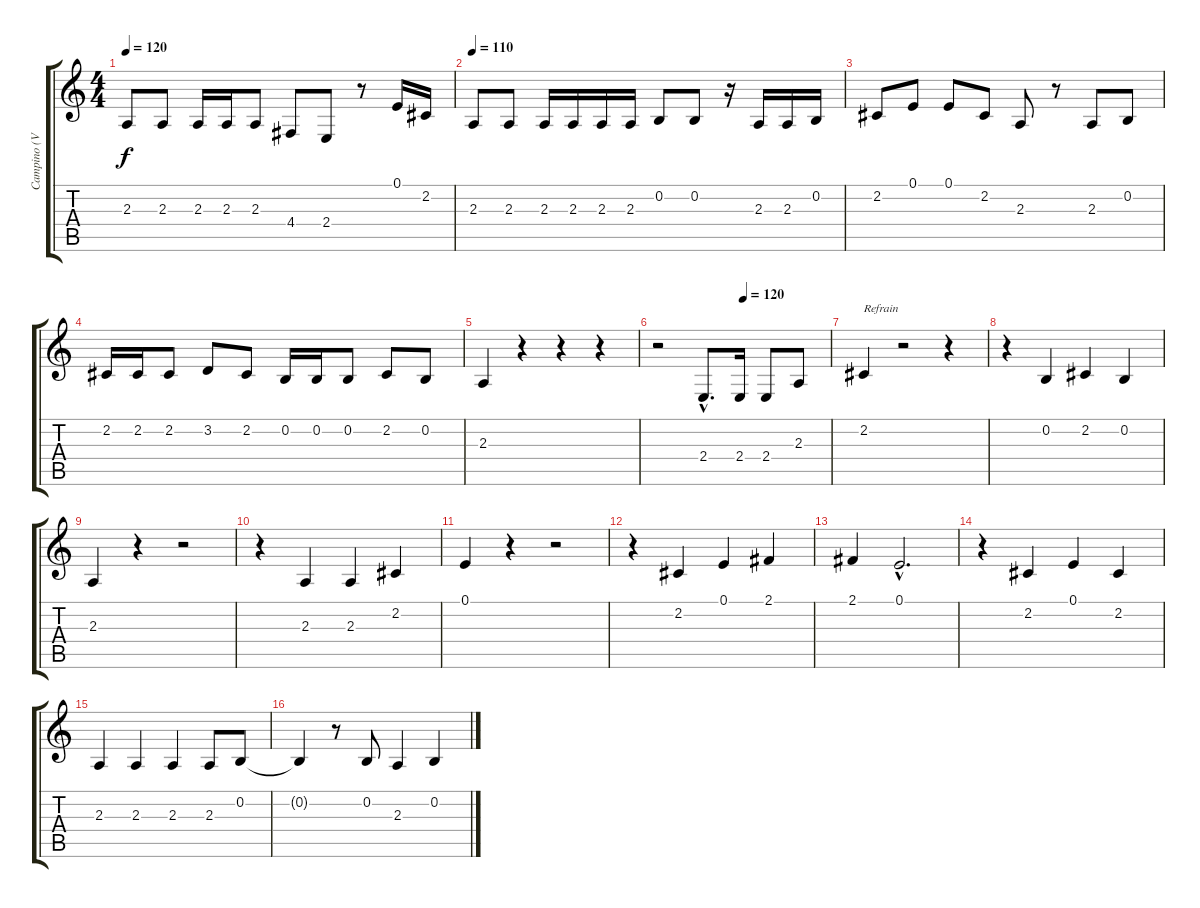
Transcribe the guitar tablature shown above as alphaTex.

\track ("Campino (Voice)" "Campino (V") {instrument electricgrandpiano}
\staff {score tabs}
\tuning (E4 B3 G3 D3 A2 E2) {hide}
\ts (4 4)
\tempo 120
\clef g2
\ks c
2.3.8{dy f} 2.3.8 2.3.16 2.3.16 2.3.8 4.4.8 2.4.8 r.8 0.1.16 2.2.16 |
\tempo 110
2.3.8 2.3.8 2.3.16 2.3.16 2.3.16 2.3.16 0.2.8 0.2.8 r.16 2.3.16 2.3.16 0.2.16 |
2.2.8 0.1.8 0.1.8 2.2.8 2.3.8 r.8 2.3.8 0.2.8 |
2.2.16 2.2.16 2.2.8 3.2.8 2.2.8 0.2.16 0.2.16 0.2.8 2.2.8 0.2.8 |
2.3.4 r.4 r.4 r.4 |
\tempo (120 0.5)
r.2 2.4{hac}.8{d} 2.4.16 2.4.8 2.3.8 |
2.2.4{txt "Refrain"} r.2 r.4 |
r.4 0.2.4 2.2.4 0.2.4 |
2.3.4 r.4 r.2 |
r.4 2.3.4 2.3.4 2.2.4 |
0.1.4 r.4 r.2 |
r.4 2.2.4 0.1.4 2.1.4 |
2.1.4 0.1{hac}.2{d} |
r.4 2.2.4 0.1.4 2.2.4 |
2.3.4 2.3.4 2.3.4 2.3.8 0.2.8 |
0.2{t}.4 r.8 0.2.8 2.3.4 0.2.4
